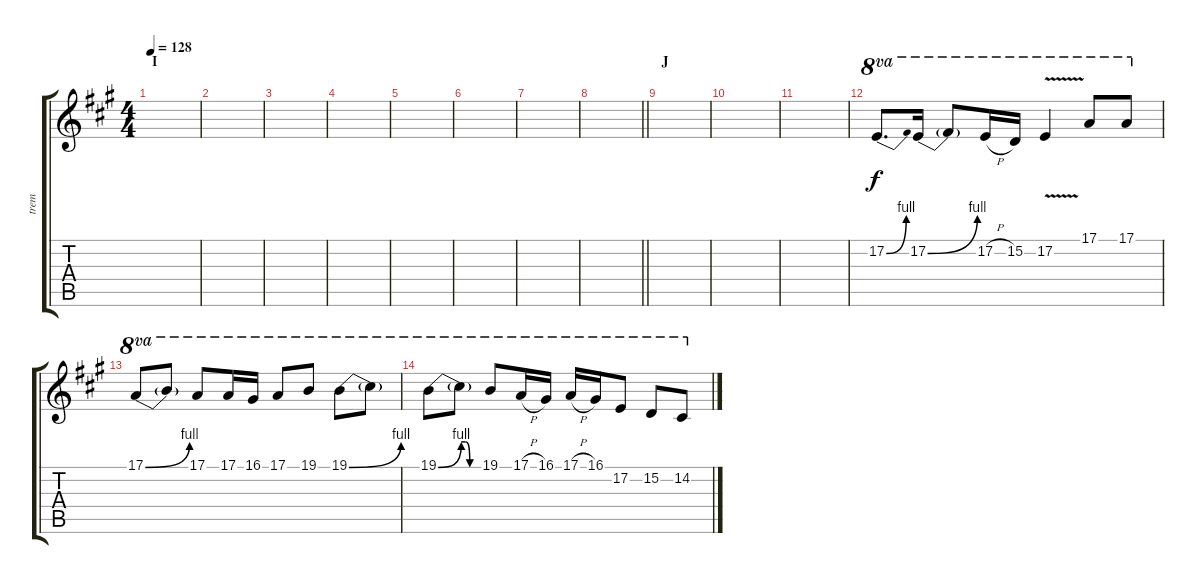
\track ("trem" "trem") {instrument tremolostrings}
\staff {score tabs}
\tuning (E4 B3 G3 D3 A2 E2) {hide}
\ts (4 4)
\section ("" "I")
\tempo 128
\clef g2
\ks a
|
|
|
|
|
|
|
\barLineRight lightlight
|
\section ("" "J")
|
|
|
17.2{be (bend 0 0 60 4)}.8{d ot 8va} 17.2{be (bend 0 0 60 4)}.16{ot 8va} 17.2{t}.8{ot 8va} 17.2{h}.16{ot 8va} 15.2.16{ot 8va} 17.2{v}.4{ot 8va} 17.1.8{ot 8va} 17.1.8{ot 8va} |
17.1{be (bend 0 0 60 4)}.8{ot 8va} 17.1{t}.8{ot 8va} 17.1.8{ot 8va} 17.1.16{ot 8va} 16.1.16{ot 8va} 17.1.8{ot 8va} 19.1.8{ot 8va} 19.1{be (bend 0 0 60 4)}.8{ot 8va} 19.1{t}.8{ot 8va} |
19.1{be (bend 0 0 60 4)}.8{ot 8va} 19.1{be (custom 0 4 15 4 30 0 60 0) t}.8{ot 8va} 19.1.8{ot 8va} 17.1{h}.16{ot 8va} 16.1.16{ot 8va} 17.1{h}.16{ot 8va} 16.1.16{ot 8va} 17.2.8{ot 8va} 15.2.8{ot 8va} 14.2.8{ot 8va}
